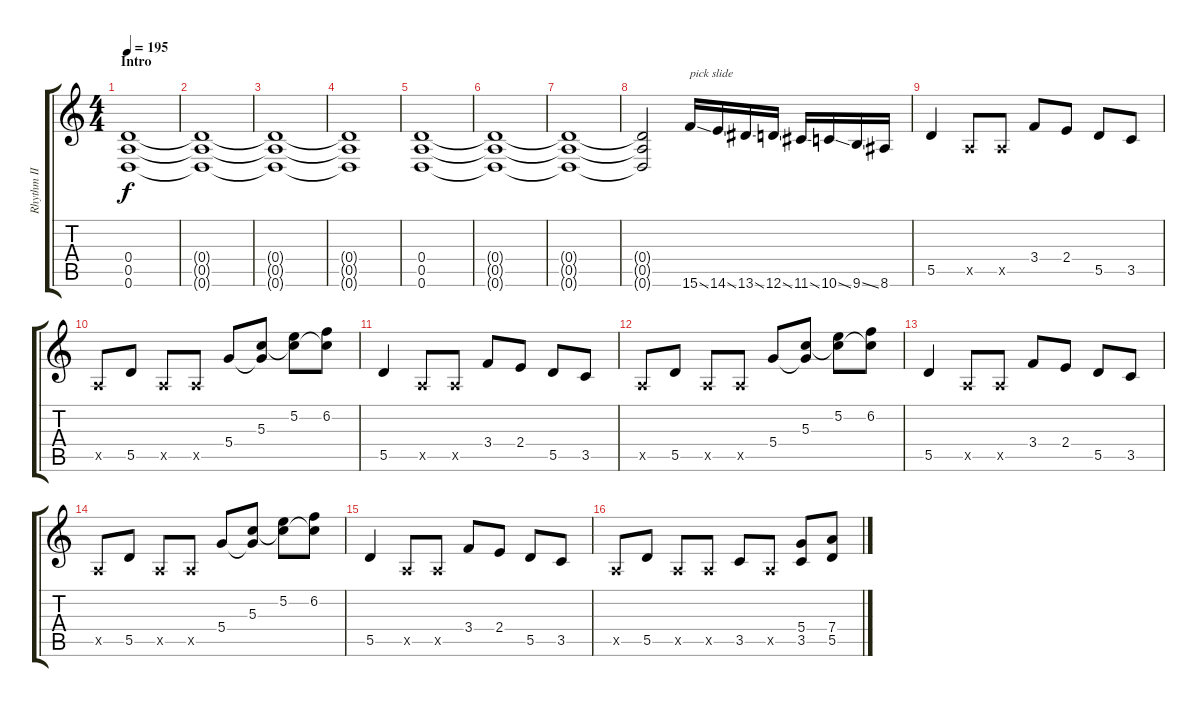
\track ("Rhythm II" "Rhythm II") {instrument distortionguitar}
\staff {score tabs}
\tuning (E4 B3 G3 D3 A2 D2) {hide}
\ts (4 4)
\section ("" "Intro")
\tempo 195
\clef g2
\ks c
(0.4 0.5 0.6).1{dy f instrument distortionguitar} |
(0.4{t} 0.5{t} 0.6{t}).1 |
(0.4{t} 0.5{t} 0.6{t}).1 |
(0.4{t} 0.5{t} 0.6{t}).1 |
(0.4 0.5 0.6).1 |
(0.4{t} 0.5{t} 0.6{t}).1 |
(0.4{t} 0.5{t} 0.6{t}).1 |
(0.4{t} 0.5{t} 0.6{t}).2 15.6{ss}.16{txt "pick slide"} 14.6{ss}.16 13.6{ss}.16 12.6{ss}.16 11.6{ss}.16 10.6{ss}.16 9.6{ss}.16 8.6.16 |
5.5.4 0.5{x}.8 0.5{x}.8 3.4.8 2.4.8 5.5.8 3.5.8 |
0.5{x}.8 5.5.8 0.5{x}.8 0.5{x}.8 5.4.8 (5.3 5.4{t}).8 (5.2 5.3{t}).8 (6.2 5.3{t}).8 |
5.5.4 0.5{x}.8 0.5{x}.8 3.4.8 2.4.8 5.5.8 3.5.8 |
0.5{x}.8 5.5.8 0.5{x}.8 0.5{x}.8 5.4.8 (5.3 5.4{t}).8 (5.2 5.3{t}).8 (6.2 5.3{t}).8 |
5.5.4 0.5{x}.8 0.5{x}.8 3.4.8 2.4.8 5.5.8 3.5.8 |
0.5{x}.8 5.5.8 0.5{x}.8 0.5{x}.8 5.4.8 (5.3 5.4{t}).8 (5.2 5.3{t}).8 (6.2 5.3{t}).8 |
5.5.4 0.5{x}.8 0.5{x}.8 3.4.8 2.4.8 5.5.8 3.5.8 |
0.5{x}.8 5.5.8 0.5{x}.8 0.5{x}.8 3.5.8 0.5{x}.8 (5.4 3.5).8 (7.4 5.5).8
